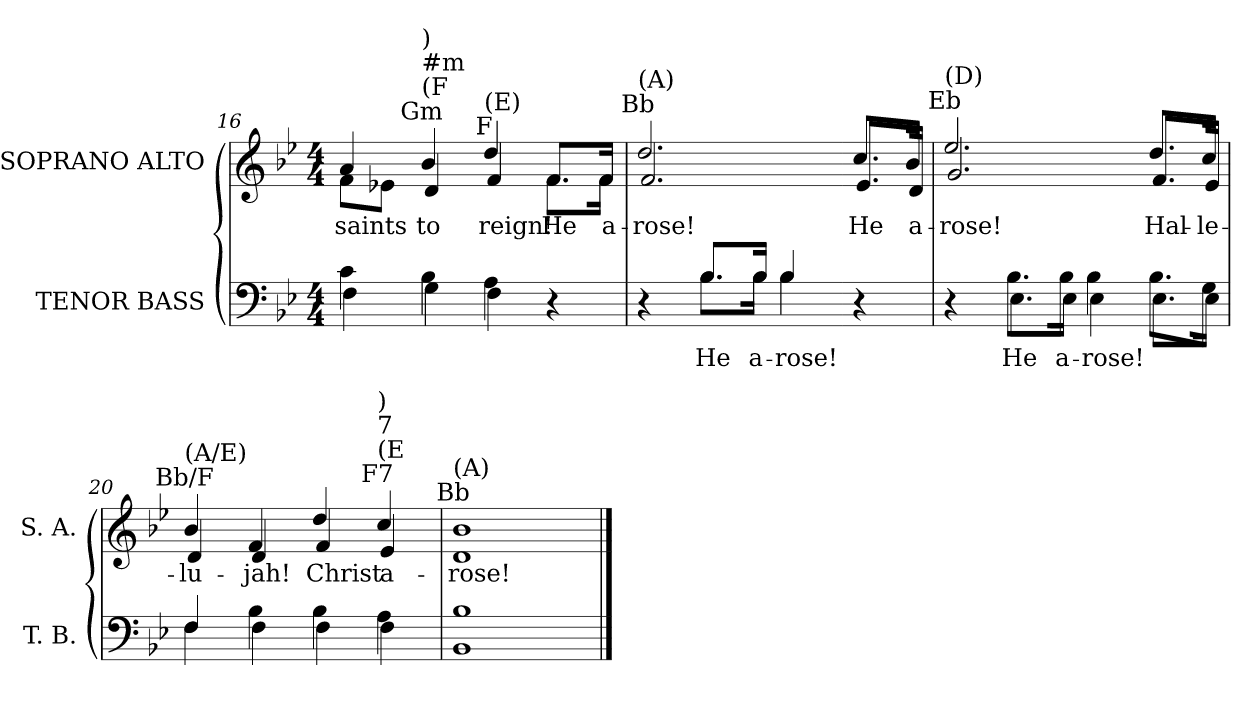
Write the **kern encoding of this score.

**kern	**text	**kern	**text
*part2	*part2	*part1	*part1
*staff2	*staff2	*staff1	*staff1
*I"TENOR BASS	*	*I"SOPRANO ALTO	*
*I'T. B.	*	*I'S. A.	*
*clefF4	*	*clefG2	*
*k[b-e-]	*	*k[b-e-]	*
*B-:	*	*B-:	*
*M4/4	*	*M4/4	*
=16	=16	=16	=16
*^	*	*	*
!	!	!	!LO:TX:a:cj:t=F	!
!	!	!	!LO:TX:t=(E)	!
!	!	!	!	!LO:LY:b:color=#000000
*	*	*	*^	*
4ci\	4Fi\	.	4ai/	8fi\L	saints
.	.	.	.	8e-Xi\J	.
!	!	!	!LO:TX:a:cj:t=Gm	!	!
!	!	!	!LO:TX:t=(F	!	!
!	!	!	!LO:TX:t=#m	!	!
!	!	!	!LO:TX:t=)	!	!
!	!	!	!	!	!LO:LY:b:color=#000000
4B-i\	4Gi\	.	4b-i/	4di/	to
!	!	!	!LO:TX:a:cj:t=F	!	!
!	!	!	!LO:TX:t=(E)	!	!
!	!	!	!	!	!LO:LY:b:color=#000000
4Ai\	4Fi\	.	4ddi/	4fi/	reign!
!	!	!	!	!	!LO:LY:b:color=#000000
4r	4ryy	.	8.fi/L	8.fi\L	He
!	!	!	!	!	!LO:LY:b:color=#000000
.	.	.	16fi/Jk	16fi\Jk	a-
=17	=17	=17	=17	=17	=17
!	!	!	!LO:TX:a:cj:t=Bb	!	!
!	!	!	!LO:TX:t=(A)	!	!
!	!	!	!	!	!LO:LY:b:color=#000000
4r	4ryy	.	2.ddi/	2.fi/	-rose!
!	!	!LO:LY:a:color=#000000	!	!	!
8.B-i/L	8.B-i\L	He	.	.	.
!	!	!LO:LY:a:color=#000000	!	!	!
16B-i/Jk	16B-i\Jk	a-	.	.	.
!	!	!LO:LY:a:color=#000000	!	!	!
4B-i/	4B-i\	-rose!	.	.	.
*v	*v	*	*	*	*
!!LO:LB:g=z	!!
=18-	=18-	=18-	=18-	=18-
*^	*	*	*	*
!	!	!	!	!	!LO:LY:b:color=#000000
*v	*v	*	*	*	*
4r	.	8.cci/L	8.e-i/L	He
!	!	!	!	!LO:LY:b:color=#000000
.	.	16b-i/Jk	16di/Jk	a-
=19	=19	=19	=19	=19
*^	*	*	*	*
!	!	!	!LO:TX:a:cj:t=Eb	!	!
!	!	!	!LO:TX:t=(D)	!	!
!	!	!	!	!	!LO:LY:b:color=#000000
4r	4ryy	.	2.ee-i/	2.gi/	-rose!
!	!	!LO:LY:a:color=#000000	!	!	!
8.B-i\L	8.E-i\L	He	.	.	.
!	!	!LO:LY:a:color=#000000	!	!	!
16B-i\Jk	16E-i\Jk	a-	.	.	.
!	!	!LO:LY:a:color=#000000	!	!	!
4B-i\	4E-i\	-rose!	.	.	.
!	!	!	!	!	!LO:LY:b:color=#000000
8.B-i\L	8.E-i\L	.	8.ddi/L	8.fi/L	Hal-
!	!	!	!	!	!LO:LY:b:color=#000000
16Gi\Jk	16E-i\Jk	.	16cci/Jk	16e-i/Jk	-le-
=20	=20	=20	=20	=20	=20
!	!	!	!LO:TX:a:cj:t=Bb/F	!	!
!	!	!	!LO:TX:t=(A/E)	!	!
!	!	!	!	!	!LO:LY:b:color=#000000
4Fi/	4Fi\	.	4b-i/	4di/	-lu-
!	!	!	!	!	!LO:LY:b:color=#000000
4B-i\	4Fi\	.	4fi/	4di/	-jah!
!	!	!	!	!	!LO:LY:b:color=#000000
4B-i\	4Fi\	.	4ddi/	4fi/	Christ
!	!	!	!LO:TX:a:cj:t=F7	!	!
!	!	!	!LO:TX:t=(E	!	!
!	!	!	!LO:TX:t=7	!	!
!	!	!	!LO:TX:t=)	!	!
!	!	!	!	!	!LO:LY:b:color=#000000
4Ai\	4Fi\	.	4cci/	4e-i/	a-
=21	=21	=21	=21	=21	=21
!	!	!	!LO:TX:a:cj:t=Bb	!	!
!	!	!	!LO:TX:t=(A)	!	!
!	!	!	!	!	!LO:LY:b:color=#000000
1B-i	1BB-i	.	1b-i	1di	-rose!
*v	*v	*	*	*	*
*	*	*v	*v	*
==	==	==	==
*-	*-	*-	*-
